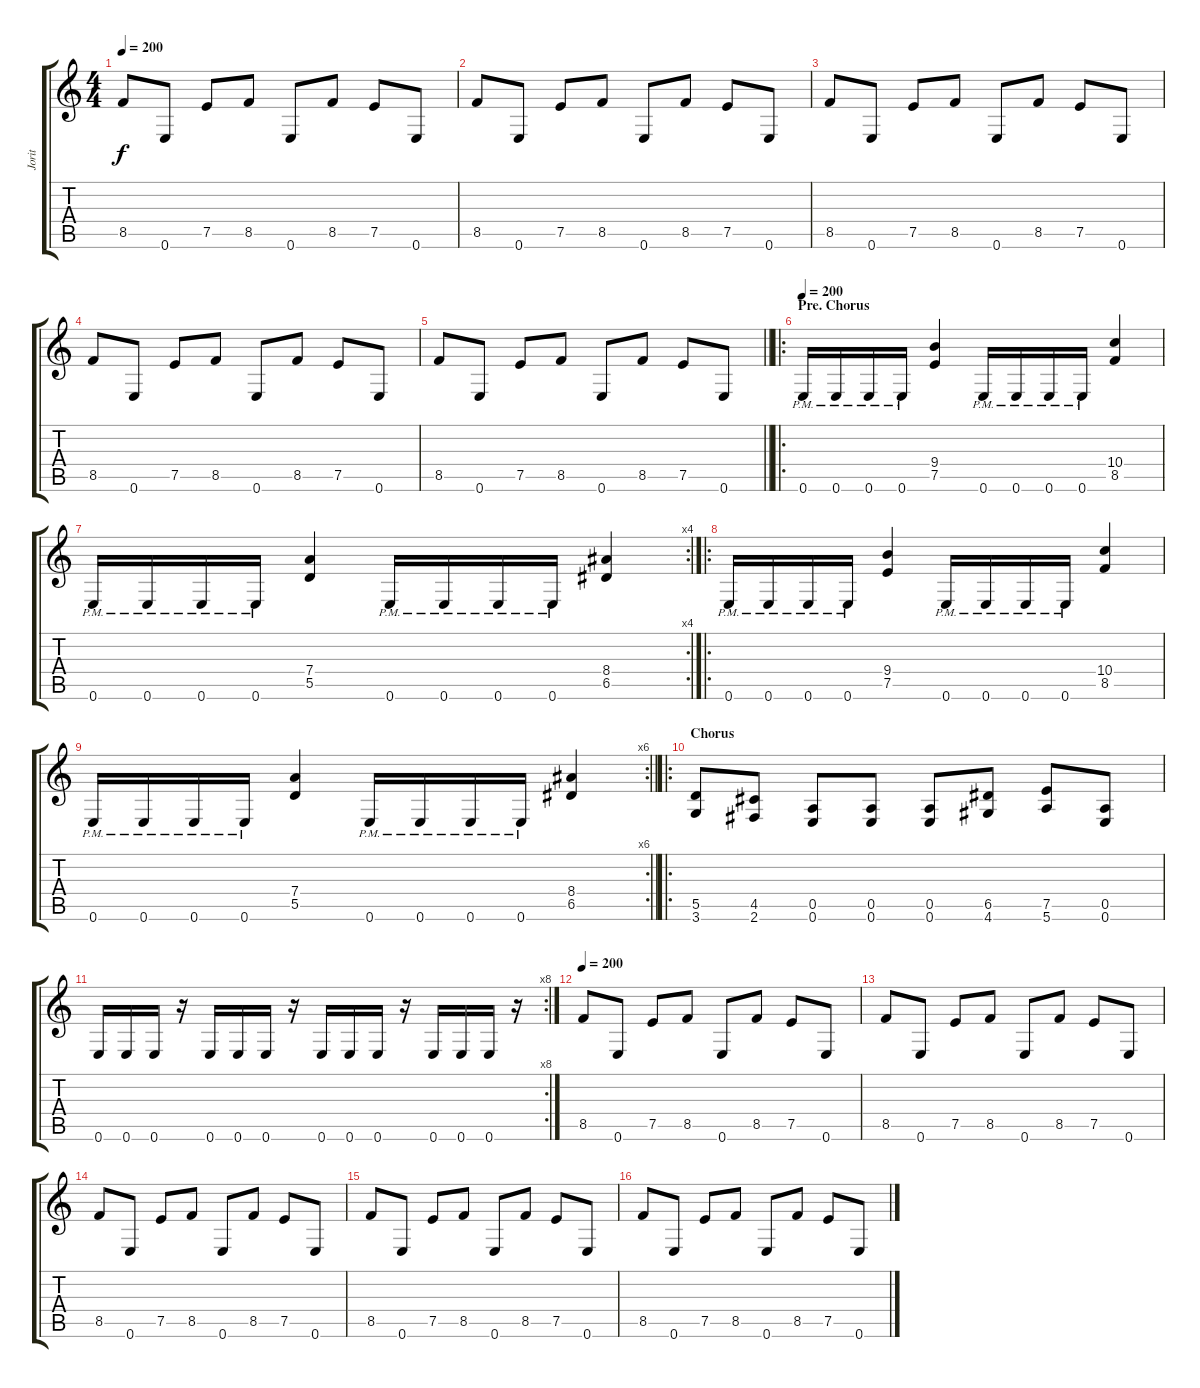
\track ("Jorit" "Jorit") {instrument distortionguitar}
\staff {score tabs}
\tuning (E4 B3 G3 D3 A2 E2) {hide}
\ts (4 4)
\tempo 200
\clef g2
\ks c
8.5.8{dy f} 0.6.8 7.5.8 8.5.8 0.6.8 8.5.8 7.5.8 0.6.8 |
8.5.8 0.6.8 7.5.8 8.5.8 0.6.8 8.5.8 7.5.8 0.6.8 |
8.5.8 0.6.8 7.5.8 8.5.8 0.6.8 8.5.8 7.5.8 0.6.8 |
8.5.8 0.6.8 7.5.8 8.5.8 0.6.8 8.5.8 7.5.8 0.6.8 |
\barLineRight lightlight
8.5.8 0.6.8 7.5.8 8.5.8 0.6.8 8.5.8 7.5.8 0.6.8 |
\ro
\section ("" "Pre. Chorus")
\tempo 200
0.6{pm}.16 0.6{pm}.16 0.6{pm}.16 0.6{pm}.16 (9.4 7.5).4 0.6{pm}.16 0.6{pm}.16 0.6{pm}.16 0.6{pm}.16 (10.4 8.5).4 |
\rc 4
0.6{pm}.16 0.6{pm}.16 0.6{pm}.16 0.6{pm}.16 (7.4 5.5).4 0.6{pm}.16 0.6{pm}.16 0.6{pm}.16 0.6{pm}.16 (8.4 6.5).4 |
\ro
0.6{pm}.16 0.6{pm}.16 0.6{pm}.16 0.6{pm}.16 (9.4 7.5).4 0.6{pm}.16 0.6{pm}.16 0.6{pm}.16 0.6{pm}.16 (10.4 8.5).4 |
\rc 6
\barLineRight lightlight
0.6{pm}.16 0.6{pm}.16 0.6{pm}.16 0.6{pm}.16 (7.4 5.5).4 0.6{pm}.16 0.6{pm}.16 0.6{pm}.16 0.6{pm}.16 (8.4 6.5).4 |
\ro
\section ("" "Chorus")
(5.5 3.6).8 (4.5 2.6).8 (0.5 0.6).8 (0.5 0.6).8 (0.5 0.6).8 (6.5 4.6).8 (7.5 5.6).8 (0.5 0.6).8 |
\rc 8
0.6.16 0.6.16 0.6.16 r.16 0.6.16 0.6.16 0.6.16 r.16 0.6.16 0.6.16 0.6.16 r.16 0.6.16 0.6.16 0.6.16 r.16 |
\tempo 200
8.5.8 0.6.8 7.5.8 8.5.8 0.6.8 8.5.8 7.5.8 0.6.8 |
8.5.8 0.6.8 7.5.8 8.5.8 0.6.8 8.5.8 7.5.8 0.6.8 |
8.5.8 0.6.8 7.5.8 8.5.8 0.6.8 8.5.8 7.5.8 0.6.8 |
8.5.8 0.6.8 7.5.8 8.5.8 0.6.8 8.5.8 7.5.8 0.6.8 |
8.5.8 0.6.8 7.5.8 8.5.8 0.6.8 8.5.8 7.5.8 0.6.8
